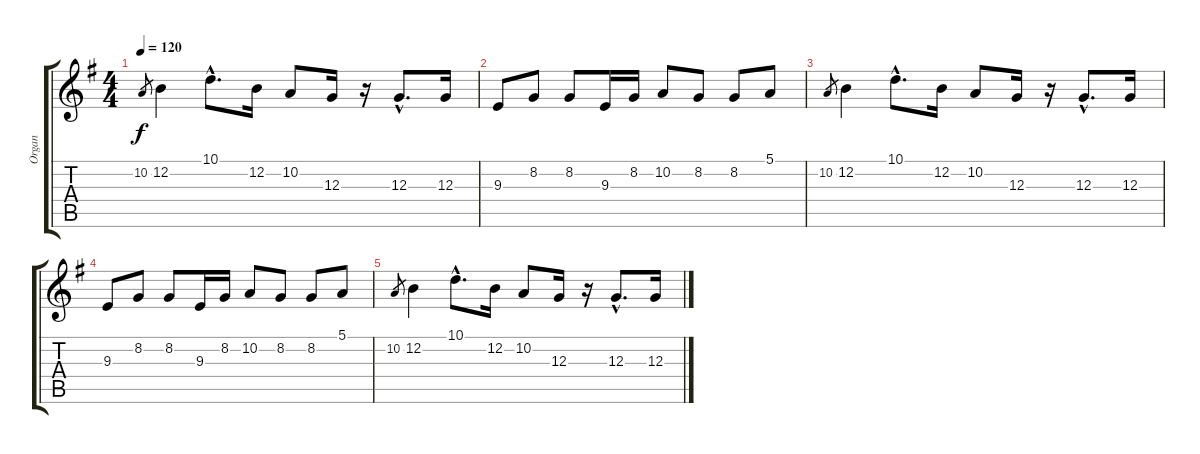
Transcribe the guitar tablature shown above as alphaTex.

\track ("Organ" "Organ") {instrument drawbarorgan}
\staff {score tabs}
\tuning (E4 B3 G3 D3 A2 E2) {hide}
\ts (4 4)
\tempo 120
\clef g2
\ks g
10.2.8{gr dy f} 12.2.4 10.1{hac}.8{d} 12.2.16 10.2.8 12.3.16 r.16 12.3{hac}.8{d} 12.3.16 |
9.3.8 8.2.8 8.2.8 9.3.16 8.2.16 10.2.8 8.2.8 8.2.8 5.1.8 |
10.2.8{gr} 12.2.4{volume 4} 10.1{hac}.8{d} 12.2.16 10.2.8 12.3.16 r.16 12.3{hac}.8{d} 12.3.16 |
9.3.8 8.2.8 8.2.8 9.3.16 8.2.16 10.2.8 8.2.8 8.2.8 5.1.8 |
10.2.8{gr} 12.2.4 10.1{hac}.8{d} 12.2.16 10.2.8 12.3.16 r.16 12.3{hac}.8{d} 12.3.16
